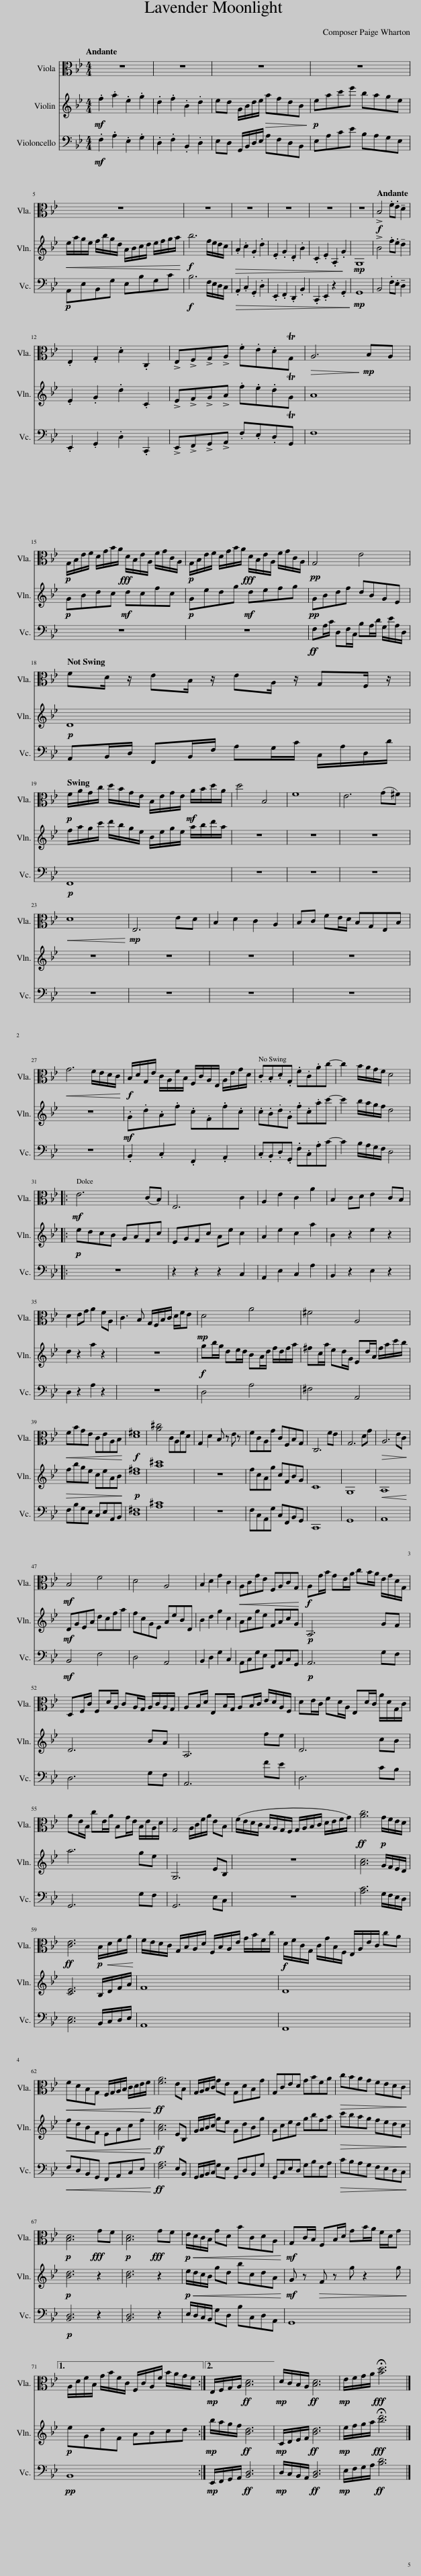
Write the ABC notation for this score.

X:1
%%score 1 2 3
L:1/8
Q:1/4=92
M:4/4
I:linebreak $
K:Bb
V:1 alto
V:2 treble
V:3 bass
V:1
 z8 | z8 | z8 | z8 |$ z8 | %5
 z8 | z8 | z8 | z8 | z8 | %10
[Q:1/4=92]!f! !>!B,4 .F.E !tenuto!D2 |$ .E,2 .G,2 .D2 .C,2 | !>!E,!>!F,!>!G,!>!A, .F.E.DTG, |!>(! A,6!mp! B,A,!>)! |$!p! G,/B,/E/F/ D/G/B/A/!fff! D/B,/E/A,/ F/G/C/A,/ | %15
!p! G,/B,/E/F/ D/G/B/A/!fff! D/B,/E/A,/ F/G/C/A,/ |!pp! G,4 E4 |$ FD/ z/ EB,/ z/ EA,/ z/ G,F,/ z/ |$!p! F/A/G/c/ d/B/G/E/ B,/E/G/E/!mf! A/B/d/A/ | d4 B,4 | %20
 F8 | E6 (G^F) |$!<(! D8!<)! |!mp! E,6 ED | B,2 D2 C2 A,2 | %25
 B,C FE/D/ B,G,E,B, |$!<(! G6 F/E/D/C/!<)! |!f! B,/D/G,/E/ C/A,/F/B,/ F,/C/A,/E,/ A,/E/G/D/ | .C.B,.D.G, .F.C.Ac- | c2 B/A/G/F/ D4 |:$ %30
!mf! E6 (CB,) | E,6 C2 | A,2 E2 C2 A2 | B,2 CD E2 CB, |$ D2 EG A2 FA, | %35
 C3 B, G,/F,/B,/C/ D/F/E |!mp! D4 A4 | ^F4 A,4 |$!<(! FBGE CEA,B,!<)! |!f! [D^F]8 | %40
 [A^c]4 CA,FD | G,2 D2 B, z E z | FCA,G CF,B,G, | C,6 FE | G,6 DG | %45
!>(! A,6 EC!>)! |$!mf! B,4 F4 | D4 A,4 | B,2 D2 G2 C2 |!<(! A,CGE F,A,CG,!<)! | %50
!f! A,G/B/ GE/A/ cB/A/ E/G/D/G,/ |$ D,F,/C/ F,D/A,/ CA,/G,/ A,/C/A,/G,/ | A,B,/D/ E,B,/G,/ A,B,/C/ E/D/A,/F,/ | DE/C/ FD/A,/ E,D/C/ A/D/G,/C/ |$ AE/B,/ cE/A/ B,G/E/ B,/E/A,/D/ | %55
 G,4 A,/C/F/A/ EB, | (F/E/D/C/ B,/A,/G,/F,/ G,/A,/B,/C/ D/E/F/G/) |!ff! [Ac]6!p! G/F/E/D/ |$!ff! [CE]6!p! B,/!<(!D/F/A/!<)! | F/E/D/C/ G,/B,/A,/D/ F,/B,/A,/E/ G/B/F/c/ | %60
!f! D/F/C/G,/ C/G/B,/F,/ E,/A,/E/C/ cA |$!<(! FDB,G, F,/G,/A,/B,/ C/D/E/F/!<)! |!ff! [FA]6 EB, | G,/A,/B,/C/ GE G,DB,G | G,CED GBFA | %65
!>(! cBAG FEDC!>)! |$!p! [B,D]6!fff! GF |!p! [B,D]6!fff! GF |!p! E/!<(!D/C/B,/ GD BCDA,!<)! |!mf! G,C/B,/ F,B,/D/ GB/A/ F/D/G |1$ %70
 A,/D/F/B,/ G/B/F/C/ F,/C/A,/F/ B/A/G/F/ :|2!mp! E,/F,/G,/A,/!ff! [B,D]6 ||!mp! D/C/B,/A,/!ff! [B,D]6 |!mp! E/F/G/A/!fff! !fermata![Bd]6 |] %74
V:2
!mf! .f2 .a2 .e2 .g2 | .d2 .f2 .B2 .d2 | ed G/B/d/e/!>(! afdB!>)! |!p! eac'e' bage |$!<(! e/a/g/e/ f/b/g/d/ A/B/c/d/ e/f/g/a/!<)! | %5
!f! b6 f/e/d/c/ |!>(! .A2 .c2 .G2 .d2!>)! | .E2 .G2 .D2 .B2 | .C2 .E2 .A,2 .G2 |!mp! G,8 | %10
 !>!B4 .f.e !tenuto!d2 |$ .E2 .G2 .d2 .C2 | !>!E!>!F!>!G!>!A .f.e.dTG | A8 |$!p! GBdc!mf! dcfc | %15
!p! Gedg!mf! defg |!pp! GBdf dBGE |$!p! D8 |$ f/a/g/c'/ d'/b/g/e/ B/e/g/e/ a/b/d'/a/ | z8 | %20
 z8 | z8 |$ z8 | z8 | z8 | %25
 z8 |$ z8 |!mf! .G.d.A.f .c.F.f.c | .c.B.d.G .f.c.ac'- | c'2 b/a/g/f/ d4 |:$ %30
!p! edcB GAFc | EGFc Ae c2 | A2 e2 c2 a2 | B2 z2 e2 z2 |$ d2 z2 a2 z2 | %35
 z8 |!f! gb/g/ de/d/ BA/d/ f/d/f/a/ | ^fc/a/ ed/G/ Ed/A/ f/a/c'/b/ |$!>(! fbge ceAB!>)! |!p! [d^f]8 | %40
 [a^c']8 | z8 | fcAg cFBG | C8 | G,8 | %45
!<(! A,8!<)! |$!mf! DGEA dcfa | fcGE AeBD | B2 d2 g2 c2 | Acge FAcG | %50
!p! A,6 GF |$ D6 BA | A,6 fe | D6 cB |$ a6 ge | %55
 G,6 EB, | z8 | [Ac]6 G/F/E/D/ |$ [CE]6 B,/D/F/A/ | F8 | %60
 D8 |$!<(! fdBF EAcf!<)! |!ff! [Ac]6 EB, | G/A/B/c/ ge GdBg | Gced gbfa | %65
!>(! c'bag fedc!>)! |$!p! [Bd]6 z2 | [Bd]6 z2 |!p! e/!<(!d/c/B/ gd bcdA!<)! |!mf! G z!>(! F z g z2 g!>)! |1$ %70
!p! eGdF ABcd :|2!mp! b/a/g/f/!ff! [Bd]6 ||!mp! C/D/E/F/!ff! [Bd]6 |!mp! e/f/g/a/!fff! !fermata![bd']6 |] %74
V:3
!mf! .F,2 .A,2 .E,2 .G,2 | .D,2 .F,2 .B,,2 .D,2 | E,D, G,,/B,,/D,/E,/ A,F,D,B,, | E,A,CE B,A,G,E, |$!p! A,,E,B,,G, E,B,G,C | %5
!f! B,6!>(! F,/E,/D,/C,/!>)! | .A,,2 .C,2 .G,,2 .D,2 | .E,,2 .F,,2 .D,,2 .B,,2 | .C,,2 .E,,2 z2 .G,,2 |!mp! G,,8 | %10
 B,,4 .F,.E, !tenuto!D,2 |$ .E,,2 .G,,2 .D,2 .C,,2 | !>!E,,!>!F,,!>!G,,!>!A,, .F,.E,.D,TG,, | F,8 |$ z8 | %15
 z8 |!ff! F,A,/C/ D,F,/C,/ B,A,/D/ G,/E/A,/D,/ |$ A,,B,,/D,/ F,,B,,/F,/ A,G,/C/ C,/A,/D,/D/ |$!p! F,,8 | z8 | %20
 z8 | z8 |$ z8 | z8 | z8 | %25
 z8 |$ z8 | .B,,2 .C,2 .F,,2 .A,,2 | .C,.B,,.D,.G,, .F,.C,.A,C- | C2 B,/A,/G,/F,/ D,4 |:$ %30
 z8 | z2 z2 z2 C,2 | A,,2 E,2 C,2 A,2 | B,,2 z2 E,2 z2 |$ D,2 z2 A,2 z2 | %35
 z8 | D,4 A,4 | ^F,4 A,,4 |$ F,B,G,E, C,E,A,,B,, | [D,^F,]8 | %40
 [A,^C]8 | z8 | F,C,A,,G, C,F,,B,,G,, | C,,8 | G,,8 | %45
 A,,8 |$!mf! B,,4 F,4 | D,4 A,,4 | B,,2 D,2 G,2 C,2 | A,,C,G,E, F,,A,,C,G,, | %50
!p! A,,6 G,F, |$ D,6 G,F, | A,,6 FE | D,6 CB, |$ G,,6 G,F, | %55
 G,,6 E,C, | z8 | [A,C]6 G,/F,/E,/D,/ |$ [C,E,]6 B,,/C,/D,/E,/ | A,,8 | %60
 F,,8 |$!<(! F,D,B,,G,, F,,A,,C,E,!<)! |!ff! [F,A,]6 E,B,, | G,,/A,,/B,,/C,/ G,E, G,,D,B,,G, | G,,C,E,D, G,B,F,A, | %65
!>(! CB,A,G, F,E,D,C,!>)! |$!p! [B,,D,]6 z2 | [B,,D,]6 z2 | E,/D,/C,/B,,/ G,D, B,C,D,A,, | G,,8 |1$ %70
!pp! B,,8 :|2!mp! E,,/F,,/G,,/A,,/!ff! [B,,D,]6 ||!mp! D,/C,/B,,/A,,/!ff! [B,,D,]6 |!mp! E,/F,/G,/A,/!ff! [B,D]6 |] %74
